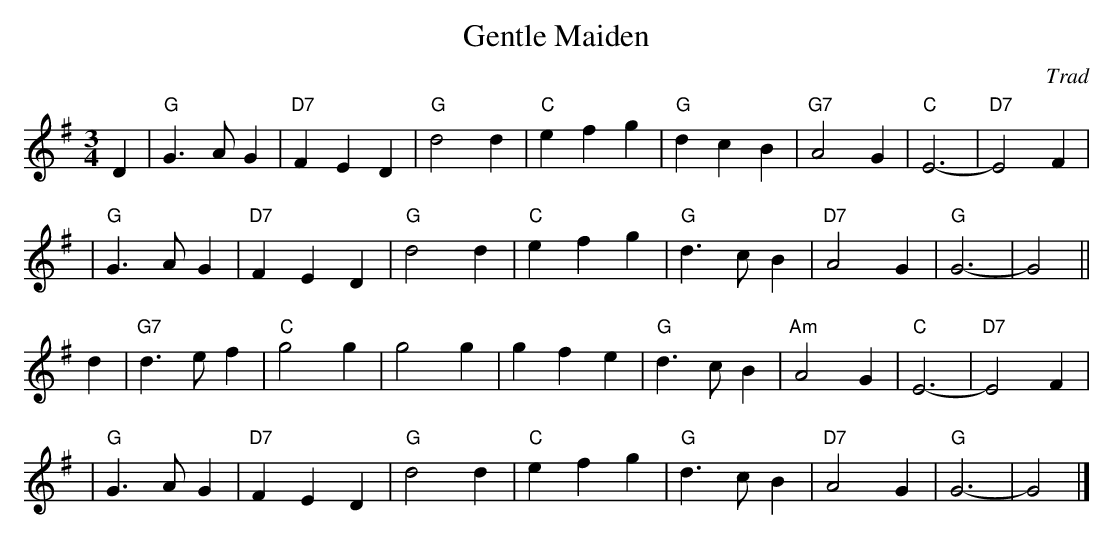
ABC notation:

X:1
T: Gentle Maiden
O: Trad
M: 3/4
L: 1/4
K: G
D| "G"G>AG | "D7"FED | "G"d2d | "C"efg | "G"dcB | "G7"A2G | "C"E3- | "D7"E2F |
| "G"G>AG | "D7"FED | "G"d2d | "C"efg | "G"d>cB | "D7"A2G | "G"G3- | G2 ||
d | "G7"d>ef | "C"g2g | g2g | gfe | "G"d>cB | "Am"A2G | "C"E3- | "D7"E2F |
| "G"G>AG | "D7"FED | "G"d2d | "C"efg | "G"d>cB | "D7"A2G | "G"G3- | G2 |]
